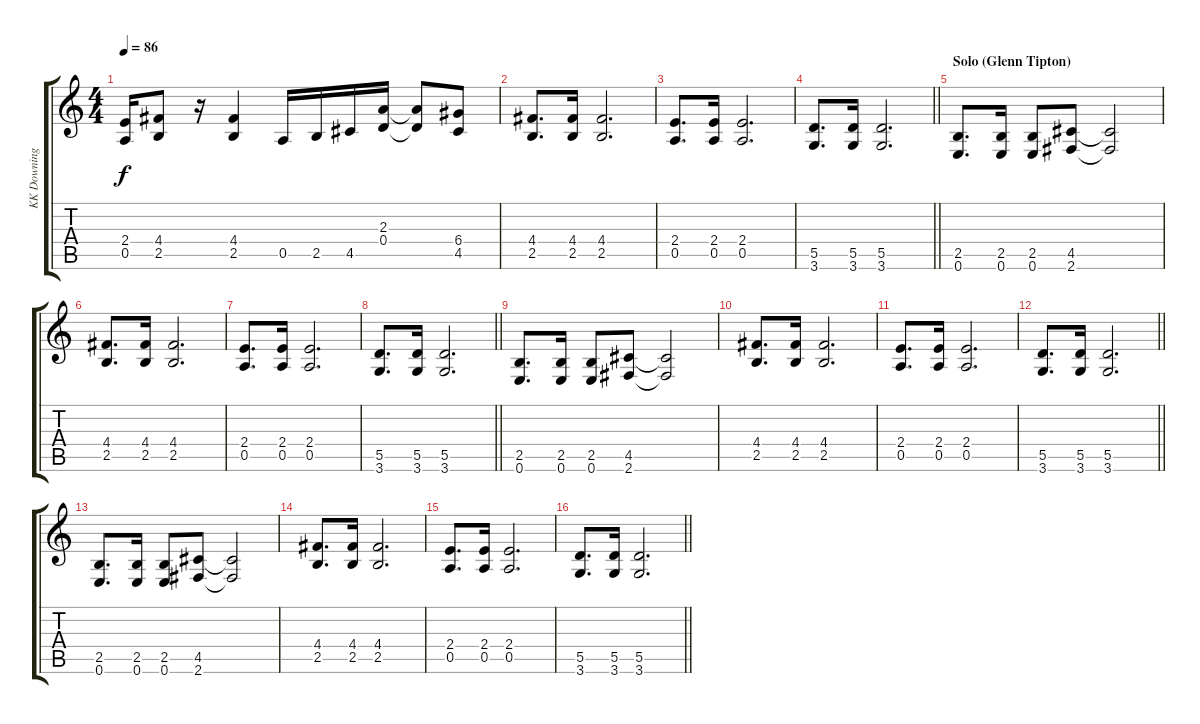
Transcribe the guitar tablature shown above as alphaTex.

\track ("KK Downing" "KK Downing") {instrument acousticguitarsteel}
\staff {score tabs}
\tuning (E4 B3 G3 D3 A2 E2) {hide}
\ts (4 4)
\tempo 86
\clef g2
\ks c
(2.4 0.5).16{dy f} (4.4 2.5).8 r.16 (4.4 2.5).4 0.5.16 2.5.16 4.5.16 (2.3 0.4).16 (2.3{t} 0.4{t}).8 (6.4 4.5).8 |
(4.4 2.5).8{d} (4.4 2.5).16 (4.4 2.5).2{d} |
(2.4 0.5).8{d} (2.4 0.5).16 (2.4 0.5).2{d} |
\barLineRight lightlight
(5.5 3.6).8{d} (5.5 3.6).16 (5.5 3.6).2{d} |
\section ("" "Solo (Glenn Tipton)")
(2.5 0.6).8{d volume 12} (2.5 0.6).16 (2.5 0.6).8 (4.5 2.6).8 (4.5{t} 2.6{t}).2 |
(4.4 2.5).8{d} (4.4 2.5).16 (4.4 2.5).2{d} |
(2.4 0.5).8{d} (2.4 0.5).16 (2.4 0.5).2{d} |
\barLineRight lightlight
(5.5 3.6).8{d} (5.5 3.6).16 (5.5 3.6).2{d} |
(2.5 0.6).8{d} (2.5 0.6).16 (2.5 0.6).8 (4.5 2.6).8 (4.5{t} 2.6{t}).2 |
(4.4 2.5).8{d} (4.4 2.5).16 (4.4 2.5).2{d} |
(2.4 0.5).8{d} (2.4 0.5).16 (2.4 0.5).2{d} |
\barLineRight lightlight
(5.5 3.6).8{d} (5.5 3.6).16 (5.5 3.6).2{d} |
(2.5 0.6).8{d} (2.5 0.6).16 (2.5 0.6).8 (4.5 2.6).8 (4.5{t} 2.6{t}).2 |
(4.4 2.5).8{d} (4.4 2.5).16 (4.4 2.5).2{d} |
(2.4 0.5).8{d} (2.4 0.5).16 (2.4 0.5).2{d} |
\barLineRight lightlight
(5.5 3.6).8{d} (5.5 3.6).16 (5.5 3.6).2{d}
